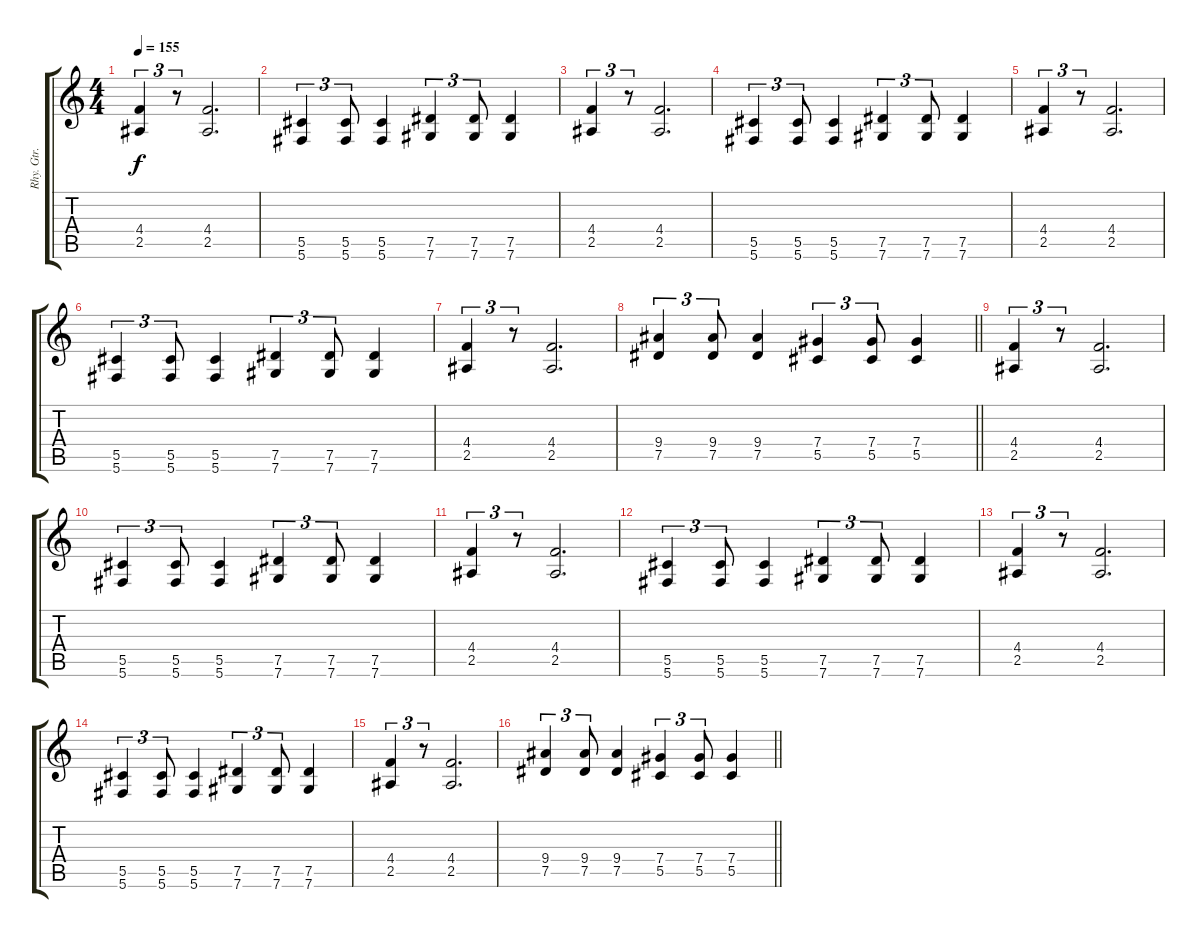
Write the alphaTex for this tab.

\track ("Rhy. Gtr. 1" "Rhy. Gtr. ") {instrument distortionguitar}
\staff {score tabs}
\tuning (Eb4 Bb3 Gb3 Db3 Ab2 Db2) {hide}
\ts (4 4)
\section ("" "")
\tempo 155
\clef g2
\ks c
(4.4 2.5).4{tu (3 2) dy f} r.8{tu (3 2)} (4.4 2.5).2{d} |
(5.5 5.6).4{tu (3 2)} (5.5 5.6).8{tu (3 2)} (5.5 5.6).4 (7.5 7.6).4{tu (3 2)} (7.5 7.6).8{tu (3 2)} (7.5 7.6).4 |
(4.4 2.5).4{tu (3 2)} r.8{tu (3 2)} (4.4 2.5).2{d} |
(5.5 5.6).4{tu (3 2)} (5.5 5.6).8{tu (3 2)} (5.5 5.6).4 (7.5 7.6).4{tu (3 2)} (7.5 7.6).8{tu (3 2)} (7.5 7.6).4 |
(4.4 2.5).4{tu (3 2)} r.8{tu (3 2)} (4.4 2.5).2{d} |
(5.5 5.6).4{tu (3 2)} (5.5 5.6).8{tu (3 2)} (5.5 5.6).4 (7.5 7.6).4{tu (3 2)} (7.5 7.6).8{tu (3 2)} (7.5 7.6).4 |
(4.4 2.5).4{tu (3 2)} r.8{tu (3 2)} (4.4 2.5).2{d} |
\barLineRight lightlight
(9.4 7.5).4{tu (3 2)} (9.4 7.5).8{tu (3 2)} (9.4 7.5).4 (7.4 5.5).4{tu (3 2)} (7.4 5.5).8{tu (3 2)} (7.4 5.5).4 |
\section ("" "")
(4.4 2.5).4{tu (3 2)} r.8{tu (3 2)} (4.4 2.5).2{d} |
(5.5 5.6).4{tu (3 2)} (5.5 5.6).8{tu (3 2)} (5.5 5.6).4 (7.5 7.6).4{tu (3 2)} (7.5 7.6).8{tu (3 2)} (7.5 7.6).4 |
(4.4 2.5).4{tu (3 2)} r.8{tu (3 2)} (4.4 2.5).2{d} |
(5.5 5.6).4{tu (3 2)} (5.5 5.6).8{tu (3 2)} (5.5 5.6).4 (7.5 7.6).4{tu (3 2)} (7.5 7.6).8{tu (3 2)} (7.5 7.6).4 |
(4.4 2.5).4{tu (3 2)} r.8{tu (3 2)} (4.4 2.5).2{d} |
(5.5 5.6).4{tu (3 2)} (5.5 5.6).8{tu (3 2)} (5.5 5.6).4 (7.5 7.6).4{tu (3 2)} (7.5 7.6).8{tu (3 2)} (7.5 7.6).4 |
(4.4 2.5).4{tu (3 2)} r.8{tu (3 2)} (4.4 2.5).2{d} |
\barLineRight lightlight
(9.4 7.5).4{tu (3 2)} (9.4 7.5).8{tu (3 2)} (9.4 7.5).4 (7.4 5.5).4{tu (3 2)} (7.4 5.5).8{tu (3 2)} (7.4 5.5).4
